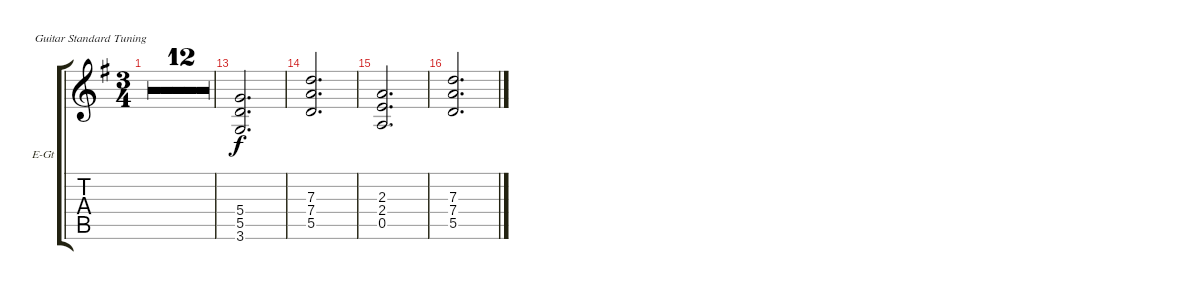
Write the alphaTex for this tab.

\defaultSystemsLayout 4
\bracketExtendMode groupsimilarinstruments
\firstSystemTrackNameOrientation horizontal
\otherSystemsTrackNameOrientation horizontal
\track ("Rithm Guitar" "E-Gt") {multiBarRest instrument distortionguitar}
\staff {score tabs}
\tuning (E4 B3 G3 D3 A2 E2)
\ts (3 4)
\tempo 115
\clef g2
\ks eminor
|
|
|
|
|
|
|
|
|
|
|
|
(3.6 5.5 5.4).2{d} |
(5.5 7.4 7.3).2{d} |
(0.5 2.4 2.3).2{d} |
(5.5 7.4 7.3).2{d}
